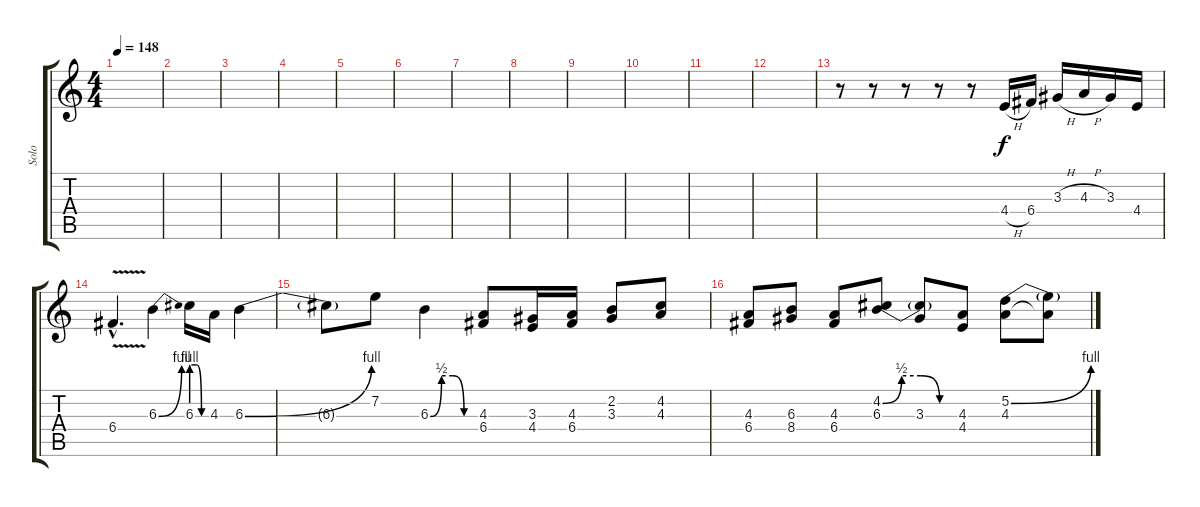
\track ("Solo" "Solo") {instrument distortionguitar}
\staff {score tabs}
\tuning (D4 A3 F3 C3 G2 C2) {hide}
\ts (4 4)
\tempo 148
\clef g2
\ks c
|
|
|
|
|
|
|
|
|
|
|
|
r.8{volume 14} r.8 r.8 r.8 r.8 4.4{h}.16 6.4.16 3.3{h}.16 4.3{h}.16 3.3.16 4.4.16 |
6.4{v hac}.4{d} 6.3{be (bend 0 0 60 4)}.4 6.3{be (custom 0 4 20 4 40 0 60 0)}.16 4.3.16 6.3{be (bend 0 0 60 4)}.4 |
6.3{t}.8 7.2.8 6.3{be (custom 0 0 15 2 30 2 45 0 60 0)}.4 (4.3 6.4).8 (3.3 4.4).16 (4.3 6.4).16 (2.2 3.3).8 (4.2 4.3).8 |
(4.3 6.4).8 (6.3 8.4).8 (4.3 6.4).8 (4.2{be (custom 0 0 15 2 30 2 45 0 60 0)} 6.3).8 (4.2{t} 3.3).8 (4.3 4.4).8 (5.2{be (bend 0 0 60 4)} 4.3).8 (5.2{t} 4.3{t}).8
